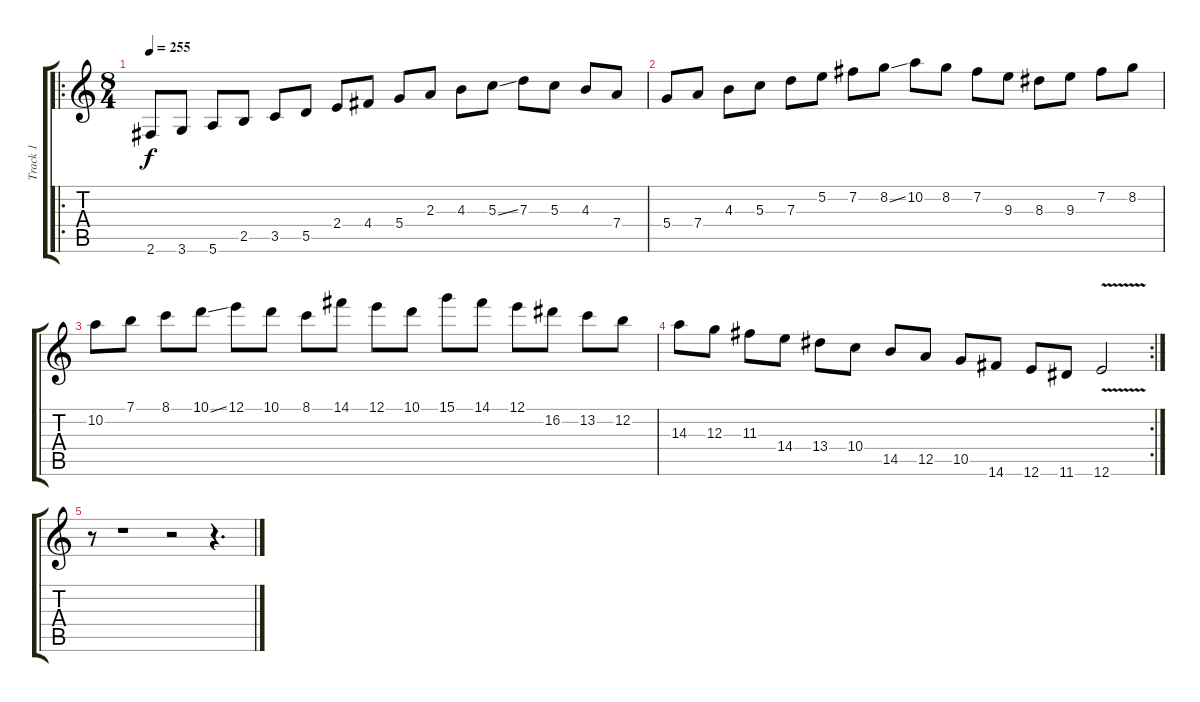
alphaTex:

\track ("Track 1" "Track 1") {instrument acousticguitarsteel}
\staff {score tabs}
\tuning (E4 B3 G3 D3 A2 E2) {hide}
\ro
\ts (8 4)
\tempo 255
\clef g2
\ks c
2.6.8{dy f instrument acousticguitarsteel} 3.6.8 5.6.8 2.5.8 3.5.8 5.5.8 2.4.8 4.4.8 5.4.8 2.3.8 4.3.8 5.3{ss}.8 7.3.8 5.3.8 4.3.8 7.4.8 |
5.4.8 7.4.8 4.3.8 5.3.8 7.3.8 5.2.8 7.2.8 8.2{ss}.8 10.2.8 8.2.8 7.2.8 9.3.8 8.3.8 9.3.8 7.2.8 8.2.8 |
10.2.8 7.1.8 8.1.8 10.1{ss}.8 12.1.8 10.1.8 8.1.8 14.1.8 12.1.8 10.1.8 15.1.8 14.1.8 12.1.8 16.2.8 13.2.8 12.2.8 |
\rc 2
14.3.8 12.3.8 11.3.8 14.4.8 13.4.8 10.4.8 14.5.8 12.5.8 10.5.8 14.6.8 12.6.8 11.6.8 12.6{v}.2 |
r.8 r.1 r.2 r.4{d}
